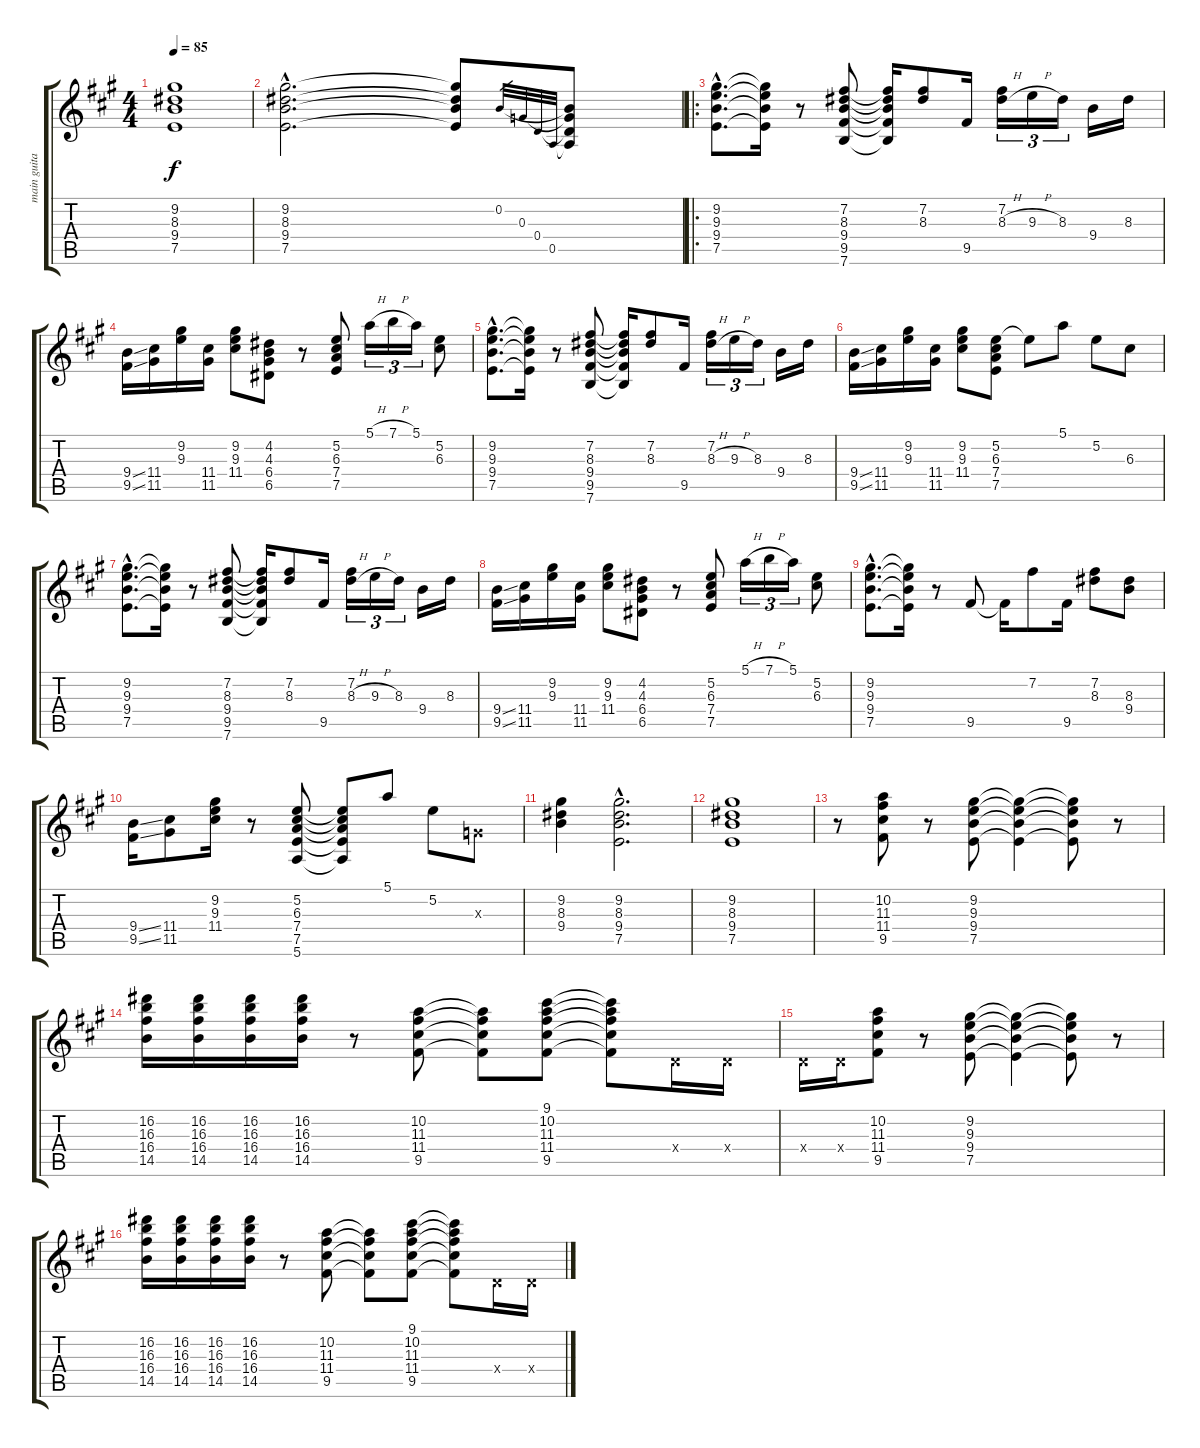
\track ("main guitar" "main guita") {instrument acousticguitarnylon}
\staff {score tabs}
\tuning (E4 B3 G3 D3 A2 E2) {hide}
\ts (4 4)
\tempo 85
\clef g2
\ks a
(9.2 8.3 9.4 7.5).1{dy f} |
(9.2{hac} 8.3{hac} 9.4{hac} 7.5{hac}).2{d} (9.2{t} 8.3{t} 9.4{t} 7.5{t}).8 0.2.32{gr} 0.3.32{gr} 0.4.32{gr} 0.5.32{gr} (0.2{t} 0.3{t} 0.4{t} 0.5{t}).8 |
\ro
(9.2{hac} 9.3{hac} 9.4{hac} 7.5{hac}).8{d} (9.2{t} 9.3{t} 9.4{t} 7.5{t}).16 r.8 (7.2 8.3 9.4 9.5 7.6).8 (7.2{t} 8.3{t} 9.4{t} 9.5{t} 7.6{t}).16 (7.2 8.3).8 9.5.16 (7.2 8.3{h}).16{tu (3 2)} 9.3{h}.16{tu (3 2)} 8.3.16{tu (3 2)} 9.4.16 8.3.16 |
(9.4{ss} 9.5{ss}).16 (11.4 11.5).16 (9.2 9.3).16 (11.4 11.5).16 (9.2 9.3 11.4).8 (4.2 4.3 6.4 6.5).8 r.8 (5.2 6.3 7.4 7.5).8 5.1{h}.16{tu (3 2)} 7.1{h}.16{tu (3 2)} 5.1.16{tu (3 2)} (5.2 6.3).8 |
(9.2{hac} 9.3{hac} 9.4{hac} 7.5{hac}).8{d} (9.2{t} 9.3{t} 9.4{t} 7.5{t}).16 r.8 (7.2 8.3 9.4 9.5 7.6).8 (7.2{t} 8.3{t} 9.4{t} 9.5{t} 7.6{t}).16 (7.2 8.3).8 9.5.16 (7.2 8.3{h}).16{tu (3 2)} 9.3{h}.16{tu (3 2)} 8.3.16{tu (3 2)} 9.4.16 8.3.16 |
(9.4{ss} 9.5{ss}).16 (11.4 11.5).16 (9.2 9.3).16 (11.4 11.5).16 (9.2 9.3 11.4).8 (5.2 6.3 7.4 7.5).8 5.2{t}.8 5.1.8 5.2.8 6.3.8 |
(9.2{hac} 9.3{hac} 9.4{hac} 7.5{hac}).8{d} (9.2{t} 9.3{t} 9.4{t} 7.5{t}).16 r.8 (7.2 8.3 9.4 9.5 7.6).8 (7.2{t} 8.3{t} 9.4{t} 9.5{t} 7.6{t}).16 (7.2 8.3).8 9.5.16 (7.2 8.3{h}).16{tu (3 2)} 9.3{h}.16{tu (3 2)} 8.3.16{tu (3 2)} 9.4.16 8.3.16 |
(9.4{ss} 9.5{ss}).16 (11.4 11.5).16 (9.2 9.3).16 (11.4 11.5).16 (9.2 9.3 11.4).8 (4.2 4.3 6.4 6.5).8 r.8 (5.2 6.3 7.4 7.5).8 5.1{h}.16{tu (3 2)} 7.1{h}.16{tu (3 2)} 5.1.16{tu (3 2)} (5.2 6.3).8 |
(9.2{hac} 9.3{hac} 9.4{hac} 7.5{hac}).8{d} (9.2{t} 9.3{t} 9.4{t} 7.5{t}).16 r.8 9.5.8 9.5{t}.16 7.2.8 9.5.16 (7.2 8.3).8 (8.3 9.4).8 |
(9.4{ss} 9.5{ss}).16 (11.4 11.5).8 (9.2 9.3 11.4).16 r.8 (5.2 6.3 7.4 7.5 5.6).8 (5.2{t} 6.3{t} 7.4{t} 7.5{t} 5.6{t}).8 5.1.8 5.2.8 0.3{x}.8 |
(9.2 8.3 9.4).4 (9.2{hac} 8.3{hac} 9.4{hac} 7.5{hac}).2{d} |
(9.2 8.3 9.4 7.5).1 |
r.8 (10.2 11.3 11.4 9.5).8 r.8 (9.2 9.3 9.4 7.5).8 (9.2{t} 9.3{t} 9.4{t} 7.5{t}).4 (9.2{t} 9.3{t} 9.4{t} 7.5{t}).8 r.8 |
(16.2 16.3 16.4 14.5).16 (16.2 16.3 16.4 14.5).16 (16.2 16.3 16.4 14.5).16 (16.2 16.3 16.4 14.5).16 r.8 (10.2 11.3 11.4 9.5).8 (10.2{t} 11.3{t} 11.4{t} 9.5{t}).8 (9.1 10.2 11.3 11.4 9.5).8 (9.1{t} 10.2{t} 11.3{t} 11.4{t} 9.5{t}).8 0.4{x}.16 0.4{x}.16 |
0.4{x}.16 0.4{x}.16 (10.2 11.3 11.4 9.5).8 r.8 (9.2 9.3 9.4 7.5).8 (9.2{t} 9.3{t} 9.4{t} 7.5{t}).4 (9.2{t} 9.3{t} 9.4{t} 7.5{t}).8 r.8 |
(16.2 16.3 16.4 14.5).16 (16.2 16.3 16.4 14.5).16 (16.2 16.3 16.4 14.5).16 (16.2 16.3 16.4 14.5).16 r.8 (10.2 11.3 11.4 9.5).8 (10.2{t} 11.3{t} 11.4{t} 9.5{t}).8 (9.1 10.2 11.3 11.4 9.5).8 (9.1{t} 10.2{t} 11.3{t} 11.4{t} 9.5{t}).8 0.4{x}.16 0.4{x}.16
